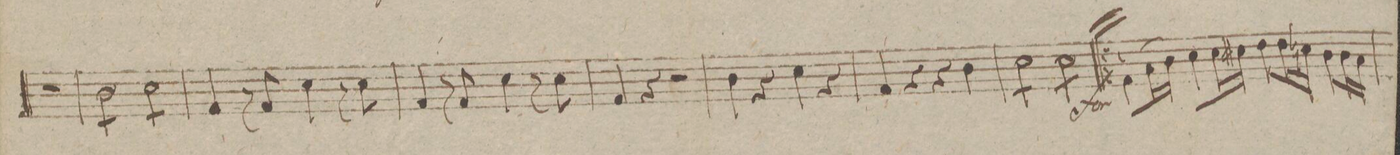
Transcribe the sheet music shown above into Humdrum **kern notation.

**kern	**dynam
*I"Basso	*
*clefF4	*
*k[f#c#g#]	*
*met(c)	*
*M4/4	*
1r	.
=23	=23
8D\L	.
8D\	.
8D\	.
8D\J	.
8E\L	.
8E\	.
8E\	.
8E\J	.
=24	=24
4AA/	.
8r	.
8AA/	.
4E\	.
8r	.
8E\	.
=25	=25
4AA/	.
8r	.
8AA/	.
4E\	.
8r	.
8E\	.
=26	=26
4AA/	.
4r	.
2r	.
=27	=27
4D\	.
4r	.
4E\	.
4r	.
=28	=28
4AA/	.
4r	.
4r	.
4D\	.
=29	=29
8E\L	.
8E\	.
8E\	.
8E\J	.
8E\L	.
8E\	.
8E\	.
8E\J	.
=30	=30
8AA\L	f
(16C#\L	.
16D\JJ)	.
8E\L	.
16E\L	.
16E#X\JJ	.
8F#\L	.
16F#\L	.
16En\JJ	.
8D\L	.
16D\L	.
16C#\JJ	.
=31	=31
*-	*-
